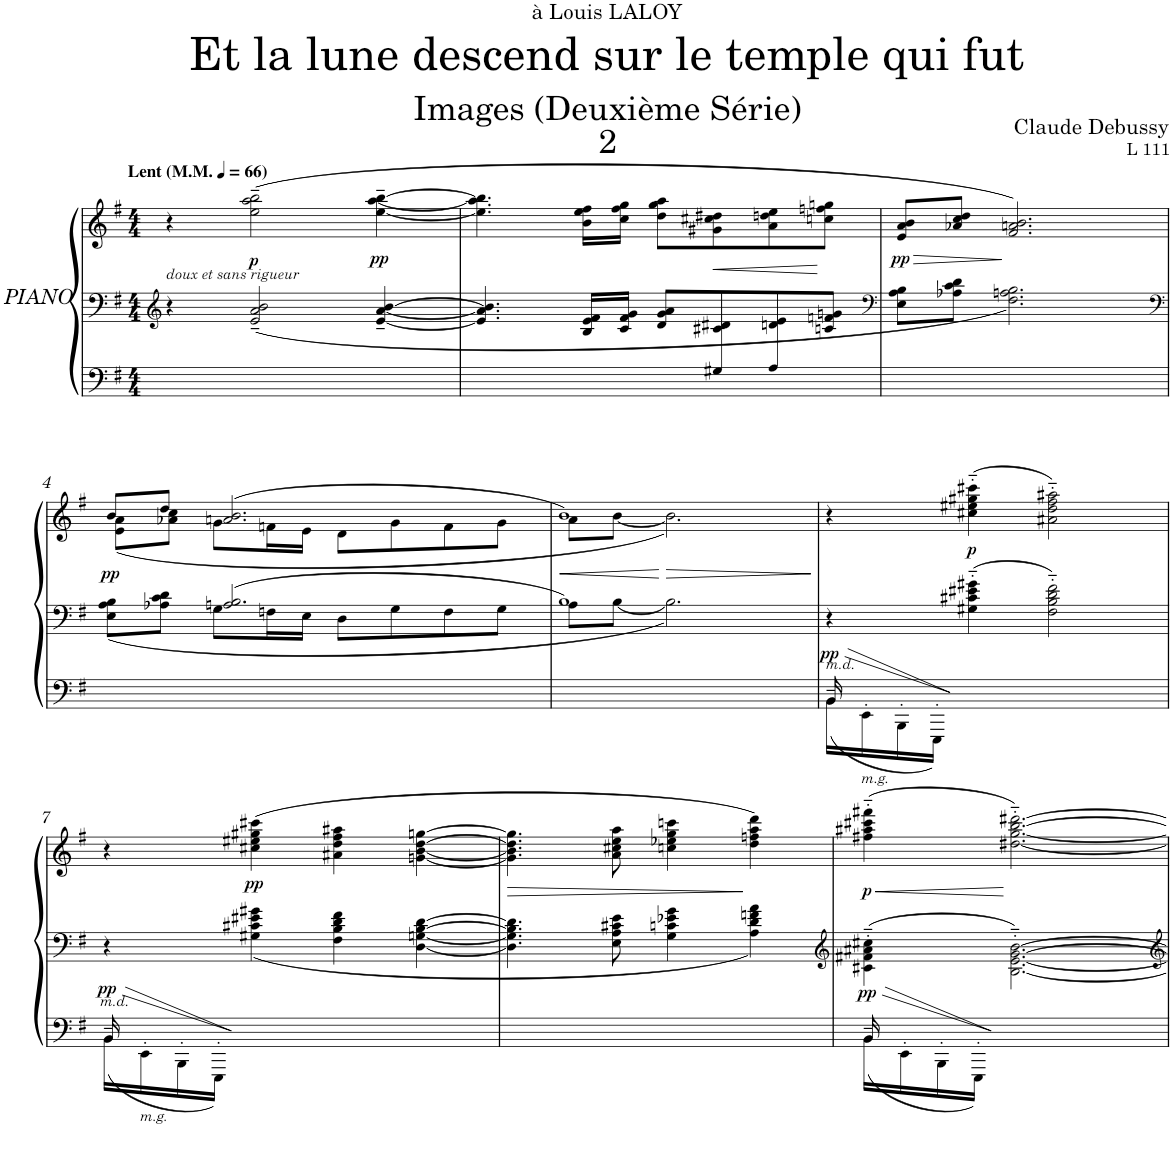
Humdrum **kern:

**kern	**kern	**kern	**dynam
*part1	*part1	*part1	*part1
*staff3	*staff2	*staff1	*staff1/2/3
*I"Piano	*	*	*
*I'Piano	*	*	*
*clefF4	*clefG2	*clefG2	*
*k[f#]	*k[f#]	*k[f#]	*
*M4/4	*M4/4	*M4/4	*
*MM66	*MM66	*MM66	*
=1	=1	=1	=1
!	!	!LO:TX:a:B:t=Lent (M.M.	!
!	!	!LO:TX:a:B:t=)	!
!	!	!LO:TX:b:i:t=doux et sans rigueur	!
1ryy	4r	4r	.
!	!	!	!LO:DY:b
.	2e/~ 2a/~ 2b/~	(2ee\~ 2aa\~ 2bb\~	p
!	!	!	!LO:DY:b
.	[4e/~ [4a/~ [4b/~	[4ee\~ [4aa\~ [4bb\~	pp
=2	=2	=2	=2
2ryy	4.e/] 4.a/] 4.b/]	4.ee\] 4.aa\] 4.bb\]	.
.	16B/ 16e/ 16f#/LL	16b\ 16ee\ 16ff#\LL	.
.	16c/ 16f#/ 16g/JJ	16cc\ 16ff#\ 16gg\JJ	.
8ryy	8d/ 8g/ 8a/L	8dd\ 8gg\ 8aa\L	.
!	!	!	!LO:HP:b
8G#X/L	8c#X/ 8d#X/	8g#X\ 8cc#X\ 8dd#X\	<
8A/J	8dn/ 8e/	8a\ 8ddn\ 8ee\	.
8ryy	8cn/ 8fn/ 8gn/J	8ccn\ 8ffn\ 8ggn\J	[
=3	=3	=3	=3
*	*clefF4	*	*
!	!	!	!LO:HP:b
!	!	!	!LO:DY:n=1:b
1ryy	8E\ 8A\ 8B\L	8e/ 8a/ 8b/L	> pp
.	8A-X\ 8c\ 8d\J	8a-X/ 8cc/ 8dd/J	.
.	2.F#\ 2.An\ 2.B\	2.f#/ 2.an/ 2.b/)	]
!!LO:LB:g=z
=4	=4	=4	=4
*	*clefF4	*	*
*	*^	*^	*
!	!	!	!	!	!LO:DY:b
1ryy	8E\ 8A\ 8B\L	4ryy	8b/L	(8e\ 8a\L	pp
.	8A-X\ 8c\ 8d\J	.	8dd/J	8a-X\ 8cc\J	.
.	2.An/ 2.B/	8G\L	(2.an/ 2.b/	8g\L	.
.	.	16Fn\L	.	16fn\L	.
.	.	16E\JJ	.	16e\JJ	.
.	.	8D\L	.	8d\L	.
.	.	8G\	.	8g\	.
.	.	8F\	.	8f\	.
.	.	8G\J	.	8g\J	.
=5	=5	=5	=5	=5	=5
!	!	!	!	!	!LO:HP:b
1ryy	1B	8A\L	1b)	8a\L	<
.	.	[8B\J	.	[8b\J	.
.	.	2.B\]	.	2.b\])	[
=6	=6	=6	=6	=6	=6
*^	*	*	*	*	*
!LO:TX:a:i:t=m.d.	!	!	!	!	!	!
!	!	!	!	!	!	!LO:DY:a=3
*	*	*v	*v	*	*	*
*	*	*	*v	*v	*
(16BB/	16BB~>\LL	4r	4r	pp
!LO:TX:b:i:t=m.g.	!	!	!	!
16ryy	16EE'>\	.	.	.
8ryy	16BBB'>\	.	.	.
.	16EEE'>\JJ	.	.	.
!	!	!	!	!LO:DY:b
4ryy	4ryy	4G#X\'~ 4c#X\'~ 4e#X\'~ 4g#X\'~	(4cc#X\'~ 4ee#X\'~ 4gg#X\'~ 4ccc#X\'~	p
2ryy	2ryy	2F#\'~ 2B\'~ 2d\'~ 2f#\'~	2a#X\'~ 2dd\'~ 2ff#\'~ 2aa#X\'~)	.
!!LO:LB:g=z
=7	=7	=7	=7	=7
!LO:TX:a:i:t=m.d.	!	!	!	!
!	!	!	!	!LO:DY:a=3
16BB/	16BB~>\LL	4r	4r	pp
!LO:TX:b:i:t=m.g.	!	!	!	!
16ryy	16EE'>\	.	.	.
8ryy	16BBB'>\	.	.	.
.	16EEE'>\JJ	.	.	.
!	!	!	!	!LO:DY:b
4ryy	4ryy	4G#X\ 4c#X\ 4e#X\ 4g#X\	4cc#X\ 4ee#X\ 4gg#X\ 4ccc#X\	pp
2ryy	2ryy	4F#\ 4B\ 4d\ 4f#\	4a#X\ 4dd\ 4ff#\ 4aa#X\	.
.	.	[4D\ [4Gn\ [4B\ [4d\	[4gn\ [4b\ [4dd\ [4ggn\	.
*v	*v	*	*	*
=8	=8	=8	=8
!	!	!	!LO:HP:b
1ryy	4.D\] 4.G\] 4.B\] 4.d\]	4.g\] 4.b\] 4.dd\] 4.gg\]	>
.	8E\ 8A\ 8c#X\ 8e\	8a\ 8cc#X\ 8ee\ 8aa\	.
.	4G\ 4cn\ 4e-X\ 4g\	4ccn\ 4ee-X\ 4gg\ 4cccn\	.
.	4A\ 4d\ 4fn\ 4a\	4dd\ 4ffn\ 4aa\ 4ddd\)	]
=9	=9	=9	=9
*	*clefG2	*	*
*^	*	*	*
!	!	!	!	!LO:HP:b
!	!	!	!	!LO:DY:n=1:a=3
!	!	!	!	!LO:DY:n=2:b
16BB/	16BB~>\LL	4c#X\'>~> 4f#X\'>~> 4a#X\'>~> 4cc#X\'>~>	(4ff#X\'~ 4aa#X\'~ 4ccc#X\'~ 4fff#X\'~	< pp p
16ryy	16EE'\	.	.	.
8ryy	16BBB'\	.	.	.
.	16EEE'\JJ	.	.	.
4ryy	4ryy	[2.B\'>~> [2.e\'>~> [2.g\'>~> [2.b\'>~>	[2.dd#X\'~ [<2.gg\'~ [2.bb\'~ [2.ddd#X\'~)	[
2ryy	2ryy	.	.	.
*v	*v	*	*	*
=	=	=	=
*-	*-	*-	*-
